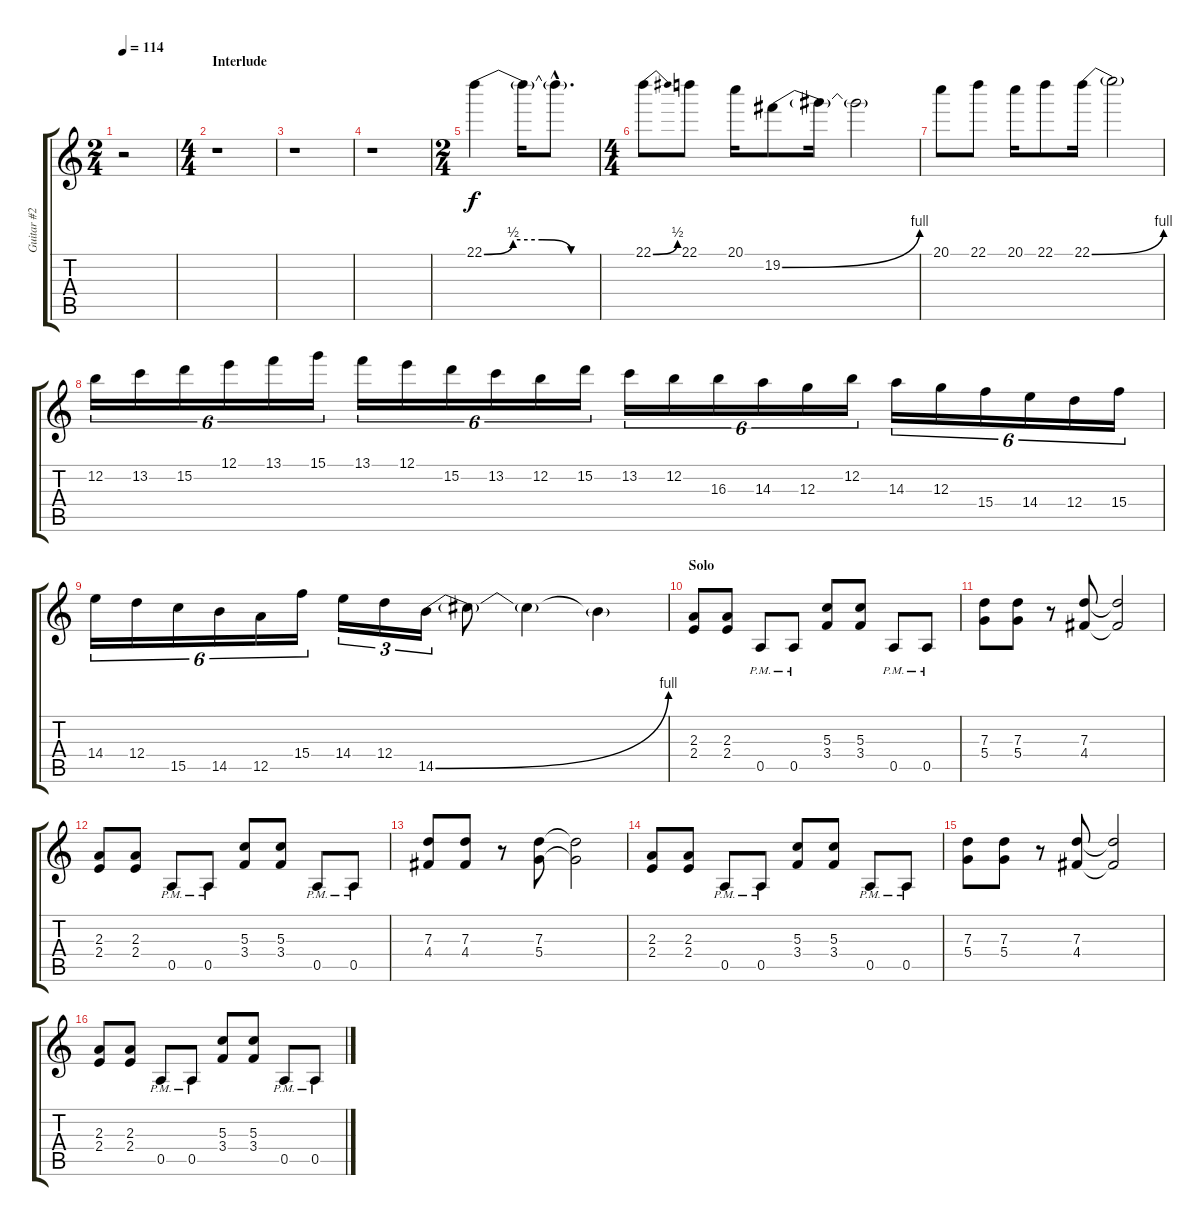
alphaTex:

\track ("Guitar #2 and #3" "Guitar #2 ") {instrument distortionguitar}
\staff {score tabs}
\tuning (E4 B3 G3 D3 A2 E2) {hide}
\ts (2 4)
\tempo 114
\clef g2
\ks c
r.2{dy f} |
\ts (4 4)
\section ("" "Interlude")
r.1 |
r.1 |
r.1 |
\ts (2 4)
22.1{be (custom 0 0 15 2 30 2 45 0 60 0)}.4 22.1{t}.16 22.1{hac t}.8{d} |
\ts (4 4)
22.1{be (bend 0 0 60 2)}.8 22.1.8 20.1.16 19.2{be (bend 0 0 60 4)}.8 19.2{t}.16 19.2{t}.2 |
20.1.8 22.1.8 20.1.16 22.1.8 22.1{be (bend 0 0 60 4)}.16 22.1{t}.2 |
12.2.16{tu (6 4)} 13.2.16{tu (6 4)} 15.2.16{tu (6 4)} 12.1.16{tu (6 4)} 13.1.16{tu (6 4)} 15.1.16{tu (6 4)} 13.1.16{tu (6 4)} 12.1.16{tu (6 4)} 15.2.16{tu (6 4)} 13.2.16{tu (6 4)} 12.2.16{tu (6 4)} 15.2.16{tu (6 4)} 13.2.16{tu (6 4)} 12.2.16{tu (6 4)} 16.3.16{tu (6 4)} 14.3.16{tu (6 4)} 12.3.16{tu (6 4)} 12.2.16{tu (6 4)} 14.3.16{tu (6 4)} 12.3.16{tu (6 4)} 15.4.16{tu (6 4)} 14.4.16{tu (6 4)} 12.4.16{tu (6 4)} 15.4.16{tu (6 4)} |
14.4.16{tu (6 4)} 12.4.16{tu (6 4)} 15.5.16{tu (6 4)} 14.5.16{tu (6 4)} 12.5.16{tu (6 4)} 15.4.16{tu (6 4)} 14.4.16{tu (3 2)} 12.4.16{tu (3 2)} 14.5{be (bend 0 0 60 4)}.16{tu (3 2)} 14.5{t}.8 14.5{t}.4 14.5{t}.4 |
\section ("" "Solo")
(2.3 2.4).8 (2.3 2.4).8 0.5{pm}.8{instrument electricguitarmuted} 0.5{pm}.8 (5.3 3.4).8{instrument distortionguitar} (5.3 3.4).8 0.5{pm}.8{instrument electricguitarmuted} 0.5{pm}.8 |
(7.3 5.4).8{instrument distortionguitar} (7.3 5.4).8 r.8 (7.3 4.4).8 (7.3{t} 4.4{t}).2 |
(2.3 2.4).8 (2.3 2.4).8 0.5{pm}.8{instrument electricguitarmuted} 0.5{pm}.8 (5.3 3.4).8{instrument distortionguitar} (5.3 3.4).8 0.5{pm}.8{instrument electricguitarmuted} 0.5{pm}.8 |
(7.3 4.4).8{instrument distortionguitar} (7.3 4.4).8 r.8 (7.3 5.4).8 (7.3{t} 5.4{t}).2 |
(2.3 2.4).8 (2.3 2.4).8 0.5{pm}.8{instrument electricguitarmuted} 0.5{pm}.8 (5.3 3.4).8{instrument distortionguitar} (5.3 3.4).8 0.5{pm}.8{instrument electricguitarmuted} 0.5{pm}.8 |
(7.3 5.4).8{instrument distortionguitar} (7.3 5.4).8 r.8 (7.3 4.4).8 (7.3{t} 4.4{t}).2 |
(2.3 2.4).8 (2.3 2.4).8 0.5{pm}.8{instrument electricguitarmuted} 0.5{pm}.8 (5.3 3.4).8{instrument distortionguitar} (5.3 3.4).8 0.5{pm}.8{instrument electricguitarmuted} 0.5{pm}.8
